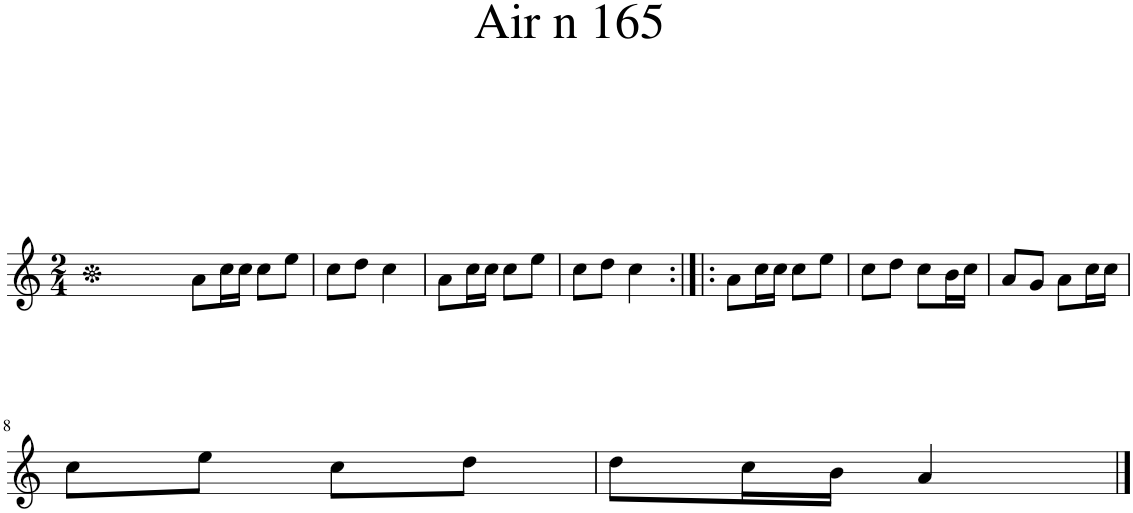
**kern
*part1
*staff1
*I"Piano
*I'Pno.
*clefG2
*k[]
*M2/4
=1
8a\L
16cc\L
16cc\JJ
8cc\L
8ee\J
=2
8cc\L
8dd\J
4cc\
=3
8a\L
16cc\L
16cc\JJ
8cc\L
8ee\J
=4
8cc\L
8dd\J
4cc\
=5:|!|:
8a\L
16cc\L
16cc\JJ
8cc\L
8ee\J
=6
8cc\L
8dd\J
8cc\L
16b\L
16cc\JJ
=7
8a/L
8g/J
8a\L
16cc\L
16cc\JJ
!!LO:LB:g=z
=8
8cc\L
8ee\J
8cc\L
8dd\J
=9
8dd\L
16cc\L
16b\JJ
4a/
==
*-
